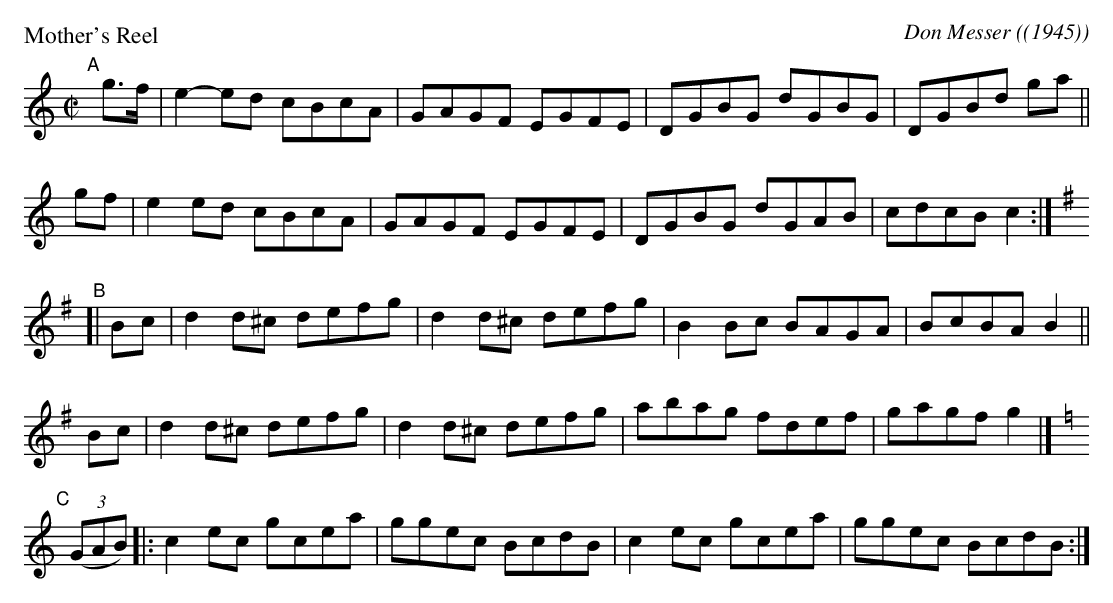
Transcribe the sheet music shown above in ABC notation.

X:1
P: Mother's Reel
O:(1945)
C: Don Messer
M: C|
L: 1/8
K: C
"^A"[|]\
g>f | e2-ed cBcA | GAGF EGFE | DGBG dGBG | DGBd ga ||
gf  | e2ed  cBcA | GAGF EGFE | DGBG dGAB | cdcB c2 :|[K:G]
"^B"[|\
Bc | d2d^c defg | d2d^c defg | B2Bc BAGA | BcBA B2 ||
Bc | d2d^c defg | d2d^c defg | abag fdef | gagf g2 |][K:=f][K:C]
"^C"[|]\
((3GAB) |: c2ec gcea | ggec BcdB | c2ec gcea | ggec BcdB :|
